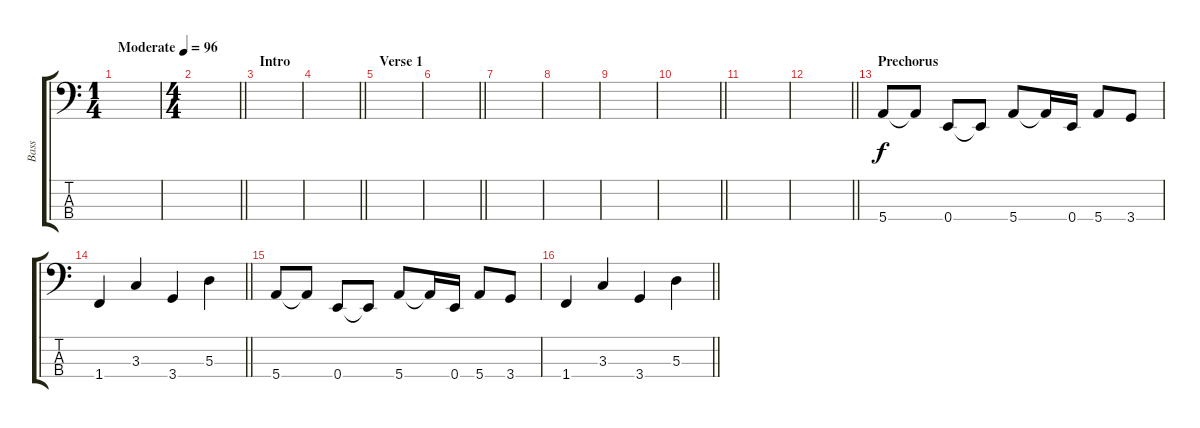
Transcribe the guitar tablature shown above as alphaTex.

\track ("Bass" "Bass") {instrument electricbassfinger}
\staff {score tabs}
\tuning (G2 D2 A1 E1) {hide}
\ts (1 4)
\tempo (96 "Moderate")
\clef f4
\ks c
|
\ts (4 4)
\barLineRight lightlight
|
\section ("" "Intro")
|
\barLineRight lightlight
|
\section ("" "Verse 1")
|
\barLineRight lightlight
|
|
|
|
\barLineRight lightlight
|
|
\barLineRight lightlight
|
\section ("" "Prechorus")
5.4.8 5.4{t}.8 0.4.8 0.4{t}.8 5.4.8 5.4{t}.16 0.4.16 5.4.8 3.4.8 |
\barLineRight lightlight
1.4.4 3.3.4 3.4.4 5.3.4 |
5.4.8 5.4{t}.8 0.4.8 0.4{t}.8 5.4.8 5.4{t}.16 0.4.16 5.4.8 3.4.8 |
\barLineRight lightlight
1.4.4 3.3.4 3.4.4 5.3{sl}.4
